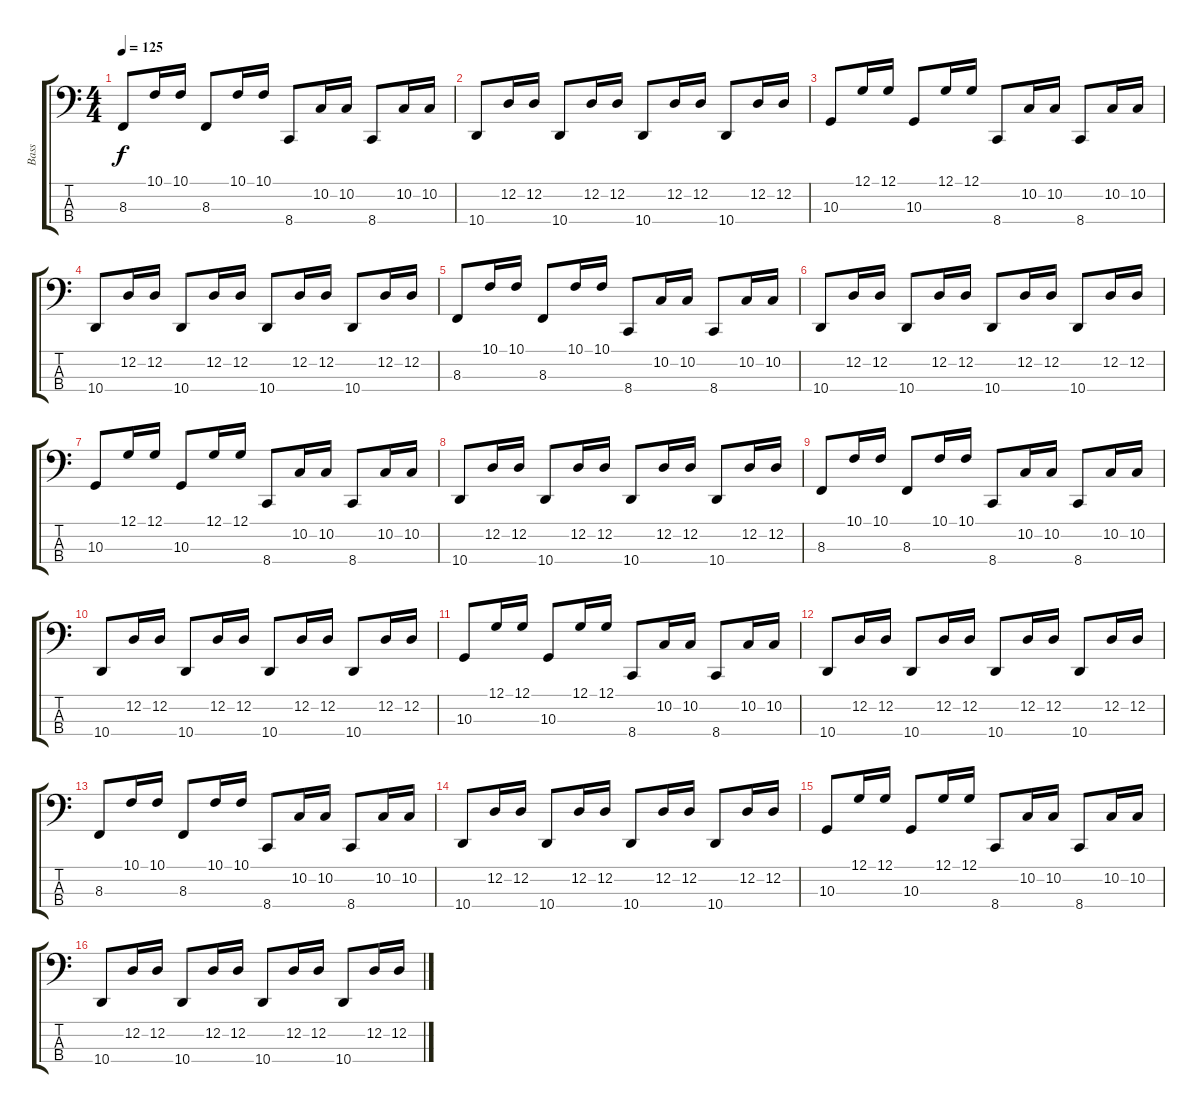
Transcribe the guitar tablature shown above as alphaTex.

\track ("Bass" "Bass") {instrument lead2sawtooth}
\staff {score tabs}
\tuning (G2 D2 A1 E1) {hide}
\ts (4 4)
\tempo 125
\clef f4
\ks c
8.3.8{dy f} 10.1.16 10.1.16 8.3.8 10.1.16 10.1.16 8.4.8 10.2.16 10.2.16 8.4.8 10.2.16 10.2.16 |
10.4.8 12.2.16 12.2.16 10.4.8 12.2.16 12.2.16 10.4.8 12.2.16 12.2.16 10.4.8 12.2.16 12.2.16 |
10.3.8 12.1.16 12.1.16 10.3.8 12.1.16 12.1.16 8.4.8 10.2.16 10.2.16 8.4.8 10.2.16 10.2.16 |
10.4.8 12.2.16 12.2.16 10.4.8 12.2.16 12.2.16 10.4.8 12.2.16 12.2.16 10.4.8 12.2.16 12.2.16 |
8.3.8 10.1.16 10.1.16 8.3.8 10.1.16 10.1.16 8.4.8 10.2.16 10.2.16 8.4.8 10.2.16 10.2.16 |
10.4.8 12.2.16 12.2.16 10.4.8 12.2.16 12.2.16 10.4.8 12.2.16 12.2.16 10.4.8 12.2.16 12.2.16 |
10.3.8 12.1.16 12.1.16 10.3.8 12.1.16 12.1.16 8.4.8 10.2.16 10.2.16 8.4.8 10.2.16 10.2.16 |
10.4.8 12.2.16 12.2.16 10.4.8 12.2.16 12.2.16 10.4.8 12.2.16 12.2.16 10.4.8 12.2.16 12.2.16 |
8.3.8 10.1.16 10.1.16 8.3.8 10.1.16 10.1.16 8.4.8 10.2.16 10.2.16 8.4.8 10.2.16 10.2.16 |
10.4.8 12.2.16 12.2.16 10.4.8 12.2.16 12.2.16 10.4.8 12.2.16 12.2.16 10.4.8 12.2.16 12.2.16 |
10.3.8 12.1.16 12.1.16 10.3.8 12.1.16 12.1.16 8.4.8 10.2.16 10.2.16 8.4.8 10.2.16 10.2.16 |
10.4.8 12.2.16 12.2.16 10.4.8 12.2.16 12.2.16 10.4.8 12.2.16 12.2.16 10.4.8 12.2.16 12.2.16 |
8.3.8 10.1.16 10.1.16 8.3.8 10.1.16 10.1.16 8.4.8 10.2.16 10.2.16 8.4.8 10.2.16 10.2.16 |
10.4.8 12.2.16 12.2.16 10.4.8 12.2.16 12.2.16 10.4.8 12.2.16 12.2.16 10.4.8 12.2.16 12.2.16 |
10.3.8 12.1.16 12.1.16 10.3.8 12.1.16 12.1.16 8.4.8 10.2.16 10.2.16 8.4.8 10.2.16 10.2.16 |
10.4.8 12.2.16 12.2.16 10.4.8 12.2.16 12.2.16 10.4.8 12.2.16 12.2.16 10.4.8 12.2.16 12.2.16
